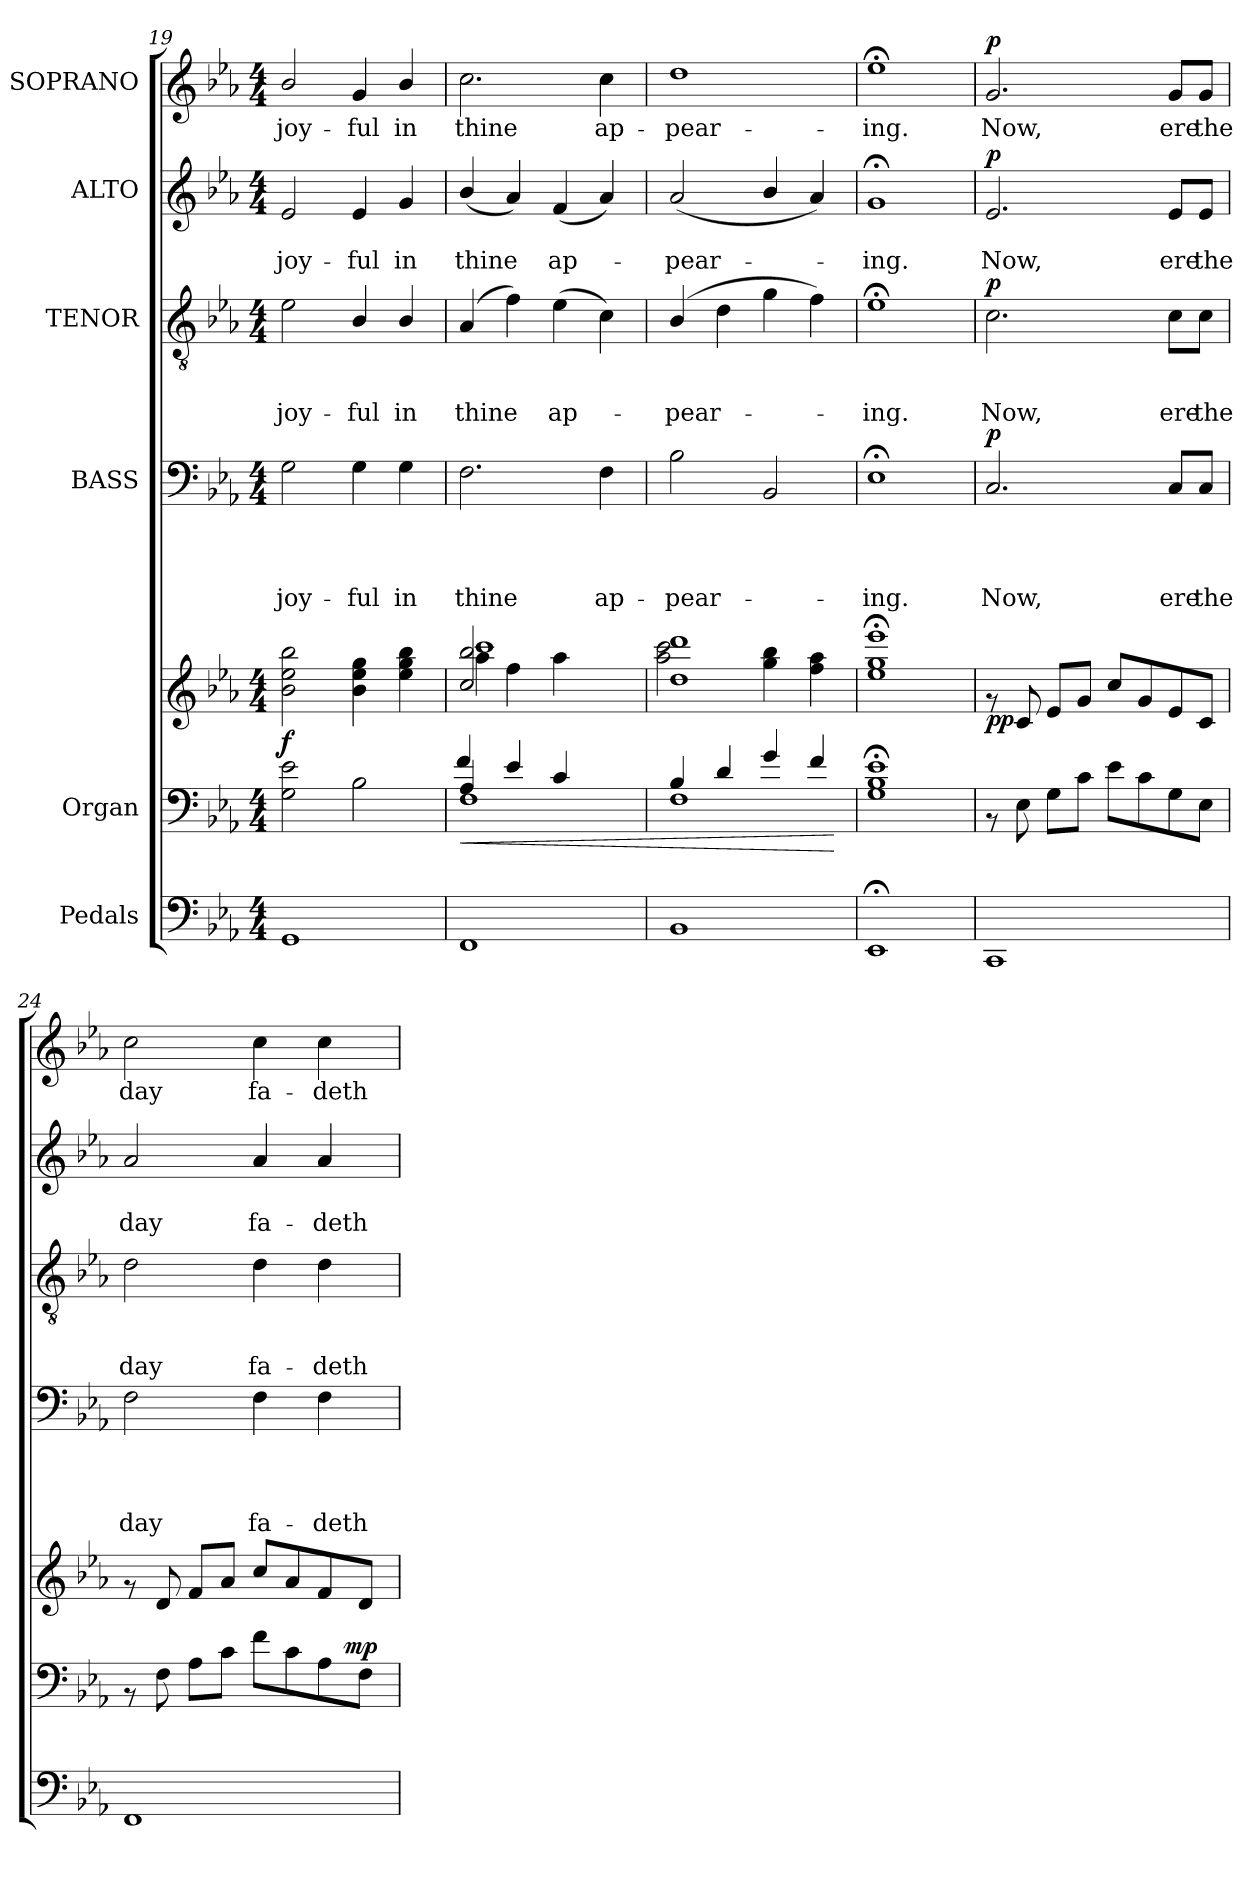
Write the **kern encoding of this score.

**kern	**kern	**kern	**dynam	**kern	**text	**text	**text	**text	**dynam	**kern	**text	**text	**text	**dynam	**kern	**text	**text	**dynam	**kern	**text	**dynam
*part6	*part5	*part5	*part5	*part4	*part4	*part4	*part4	*part4	*part4	*part3	*part3	*part3	*part3	*part3	*part2	*part2	*part2	*part2	*part1	*part1	*part1
*staff7	*staff6	*staff5	*staff5/6	*staff4	*staff4	*staff4	*staff4	*staff4	*staff4	*staff3	*staff3	*staff3	*staff3	*staff3	*staff2	*staff2	*staff2	*staff2	*staff1	*staff1	*staff1
*I"Pedals	*I"Organ	*	*	*I"BASS	*	*	*	*	*	*I"TENOR	*	*	*	*	*I"ALTO	*	*	*	*I"SOPRANO	*	*
*clefF4	*clefF4	*clefG2	*	*clefF4	*	*	*	*	*	*clefGv2	*	*	*	*	*clefG2	*	*	*	*clefG2	*	*
*k[b-e-a-]	*k[b-e-a-]	*k[b-e-a-]	*	*k[b-e-a-]	*	*	*	*	*	*k[b-e-a-]	*	*	*	*	*k[b-e-a-]	*	*	*	*k[b-e-a-]	*	*
*E-:	*E-:	*E-:	*	*E-:	*	*	*	*	*	*E-:	*	*	*	*	*E-:	*	*	*	*E-:	*	*
*M4/4	*M4/4	*M4/4	*	*M4/4	*	*	*	*	*	*M4/4	*	*	*	*	*M4/4	*	*	*	*M4/4	*	*
=19	=19	=19	=19	=19	=19	=19	=19	=19	=19	=19	=19	=19	=19	=19	=19	=19	=19	=19	=19	=19	=19
!	!	!	!LO:DY:a=2	!	!	!	!	!LO:LY:b	!	!	!	!	!LO:LY:b	!	!	!	!LO:LY:b	!	!	!LO:LY:b	!
1GG	2G\ 2e-\	2b-\ 2ee-\ 2bb-\	f	2G\	.	.	.	joy-	.	2e-\	.	.	joy-	.	2e-/	.	joy-	.	2b-/	joy-	.
!	!	!	!	!	!	!	!	!LO:LY:b	!	!	!	!	!LO:LY:b	!	!	!	!LO:LY:b	!	!	!LO:LY:b	!
.	2B-\	4b-\ 4ee-\ 4gg\	.	4G\	.	.	.	-ful	.	4B-/	.	.	-ful	.	4e-/	.	-ful	.	4g/	-ful	.
!	!	!	!	!	!	!	!	!LO:LY:b	!	!	!	!	!LO:LY:b	!	!	!	!LO:LY:b	!	!	!LO:LY:b	!
.	.	4ee-\ 4gg\ 4bb-\	.	4G\	.	.	.	in	.	4B-/	.	.	in	.	4g/	.	in	.	4b-/	in	.
=20	=20	=20	=20	=20	=20	=20	=20	=20	=20	=20	=20	=20	=20	=20	=20	=20	=20	=20	=20	=20	=20
!	!	!	!LO:HP:b=2	!	!	!	!	!LO:LY:b	!	!	!	!	!LO:LY:b	!	!	!	!LO:LY:b	!	!	!LO:LY:b	!
*	*^	*^	*	*	*	*	*	*	*	*	*	*	*	*	*	*	*	*	*	*	*
*	*	*^	*	*^	*	*	*	*	*	*	*	*	*	*	*	*	*	*	*	*	*	*	*
1FF	4A-/	1F	4f/	2cc/ 2bb-/	4aa-\	1ccc	<	2.F\	.	.	.	thine	.	(>4A-/	.	.	thine	.	(<4b-/	.	thine	.	2.cc\	thine	.
.	4e-/	.	2.ryy	.	4ff\	.	.	.	.	.	.	.	.	4f\)	.	.	.	.	4a-/)	.	.	.	.	.	.
!	!	!	!	!	!	!	!	!	!	!	!	!	!	!	!	!	!LO:LY:b	!	!	!	!LO:LY:b	!	!	!	!
.	4c/	.	.	2ryy	4aa-\	.	.	.	.	.	.	.	.	(>4e-\	.	.	ap-	.	(<4f/	.	ap-	.	.	.	.
!	!	!	!	!	!	!	!	!	!	!	!	!LO:LY:b	!	!	!	!	!	!	!	!	!	!	!	!LO:LY:b	!
.	4ryy	.	.	.	4ryy	.	.	4F\	.	.	.	ap-	.	4c\)	.	.	.	.	4a-/)	.	.	.	4cc\	ap-	.
*	*	*v	*v	*	*	*	*	*	*	*	*	*	*	*	*	*	*	*	*	*	*	*	*	*	*
*	*	*	*	*v	*v	*	*	*	*	*	*	*	*	*	*	*	*	*	*	*	*	*	*	*
=21	=21	=21	=21	=21	=21	=21	=21	=21	=21	=21	=21	=21	=21	=21	=21	=21	=21	=21	=21	=21	=21	=21	=21
!	!	!	!	!	!	!	!	!	!	!LO:LY:b	!	!	!	!	!LO:LY:b	!	!	!	!LO:LY:b	!	!	!LO:LY:b	!
1BB-	4B-/	1F	1dd 1ddd	2aa-\ 2ccc\	.	2B-\	.	.	.	-pear-	.	(>4B-/	.	.	-pear-	.	(>2a-/	.	-pear-	.	1dd	-pear-	.
.	4d/	.	.	.	.	.	.	.	.	.	.	4d\	.	.	.	.	.	.	.	.	.	.	.
.	4g/	.	.	4gg\ 4bb-\	.	2BB-/	.	.	.	.	.	4g\	.	.	.	.	4b-/	.	.	.	.	.	.
.	4f/	.	.	4ff\ 4aa-\	.	.	.	.	.	.	.	4f\)	.	.	.	.	4a-/)	.	.	.	.	.	.
*	*v	*v	*	*	*	*	*	*	*	*	*	*	*	*	*	*	*	*	*	*	*	*	*
*	*	*v	*v	*	*	*	*	*	*	*	*	*	*	*	*	*	*	*	*	*	*	*
.	.	.	[	.	.	.	.	.	.	.	.	.	.	.	.	.	.	.	.	.	.
=22	=22	=22	=22	=22	=22	=22	=22	=22	=22	=22	=22	=22	=22	=22	=22	=22	=22	=22	=22	=22	=22
!	!	!	!	!	!	!	!	!LO:LY:b	!	!	!	!	!LO:LY:b	!	!	!	!LO:LY:b	!	!	!LO:LY:b	!
1EE-;	1G; 1B-; 1e-;	1ee-;< 1gg;< 1eee-;<	.	1E-;	.	.	.	-ing.	.	1e-;	.	.	-ing.	.	1g;	.	-ing.	.	1ee-;	-ing.	.
!!LO:LB:g=z
=23	=23	=23	=23	=23	=23	=23	=23	=23	=23	=23	=23	=23	=23	=23	=23	=23	=23	=23	=23	=23	=23
!	!	!	!LO:DY:b	!	!	!	!	!LO:LY:b	!LO:DY:a	!	!	!	!LO:LY:b	!LO:DY:a	!	!	!LO:LY:b	!LO:DY:a	!	!LO:LY:b	!LO:DY:a
1CC	8rAA	8rf	pp	2.C/	.	.	.	Now,	p	2.c\	.	.	Now,	p	2.e-/	.	Now,	p	2.g/	Now,	p
.	8E-\	8c/	.	.	.	.	.	.	.	.	.	.	.	.	.	.	.	.	.	.	.
.	8G\L	8e-/L	.	.	.	.	.	.	.	.	.	.	.	.	.	.	.	.	.	.	.
.	8c\J	8g/J	.	.	.	.	.	.	.	.	.	.	.	.	.	.	.	.	.	.	.
.	8e-\L	8cc/L	.	.	.	.	.	.	.	.	.	.	.	.	.	.	.	.	.	.	.
.	8c\	8g/	.	.	.	.	.	.	.	.	.	.	.	.	.	.	.	.	.	.	.
!	!	!	!	!	!	!	!	!LO:LY:b	!	!	!	!	!LO:LY:b	!	!	!	!LO:LY:b	!	!	!LO:LY:b	!
.	8G\	8e-/	.	8C/L	.	.	.	ere	.	8c\L	.	.	ere	.	8e-/L	.	ere	.	8g/L	ere	.
!	!	!	!	!	!	!	!	!LO:LY:b	!	!	!	!	!LO:LY:b	!	!	!	!LO:LY:b	!	!	!LO:LY:b	!
.	8E-\J	8c/J	.	8C/J	.	.	.	the	.	8c\J	.	.	the	.	8e-/J	.	the	.	8g/J	the	.
=24	=24	=24	=24	=24	=24	=24	=24	=24	=24	=24	=24	=24	=24	=24	=24	=24	=24	=24	=24	=24	=24
!	!	!	!	!	!	!	!	!LO:LY:b	!	!	!	!	!LO:LY:b	!	!	!	!LO:LY:b	!	!	!LO:LY:b	!
*	*^	*	*	*	*	*	*	*	*	*	*	*	*	*	*	*	*	*	*	*	*
1FF	8rAA	2ryy	8rf	.	2F\	.	.	.	day	.	2d\	.	.	day	.	2a-/	.	day	.	2cc\	day	.
.	8F\	.	8d/	.	.	.	.	.	.	.	.	.	.	.	.	.	.	.	.	.	.	.
.	8A-\L	.	8f/L	.	.	.	.	.	.	.	.	.	.	.	.	.	.	.	.	.	.	.
.	8c\J	.	8a-/J	.	.	.	.	.	.	.	.	.	.	.	.	.	.	.	.	.	.	.
!	!	!	!	!	!	!	!	!	!LO:LY:b	!	!	!	!	!LO:LY:b	!	!	!	!LO:LY:b	!	!	!LO:LY:b	!
.	8f\L	4ryy	8cc/L	.	4F\	.	.	.	fa-	.	4d\	.	.	fa-	.	4a-/	.	fa-	.	4cc\	fa-	.
.	8c\	.	8a-/	.	.	.	.	.	.	.	.	.	.	.	.	.	.	.	.	.	.	.
!	!	!	!	!	!	!	!	!	!LO:LY:b	!	!	!	!	!LO:LY:b	!	!	!	!LO:LY:b	!	!	!LO:LY:b	!
.	8A-\	16.ryy	8f/	.	4F\	.	.	.	-deth	.	4d\	.	.	-deth	.	4a-/	.	-deth	.	4cc\	-deth	.
!	!	!	!	!LO:DY:a=2	!	!	!	!	!	!	!	!	!	!	!	!	!	!	!	!	!	!
.	.	8ryy	.	mp	.	.	.	.	.	.	.	.	.	.	.	.	.	.	.	.	.	.
.	8F\J	.	8d/J	.	.	.	.	.	.	.	.	.	.	.	.	.	.	.	.	.	.	.
.	.	32ryy	.	.	.	.	.	.	.	.	.	.	.	.	.	.	.	.	.	.	.	.
*	*v	*v	*	*	*	*	*	*	*	*	*	*	*	*	*	*	*	*	*	*	*	*
=	=	=	=	=	=	=	=	=	=	=	=	=	=	=	=	=	=	=	=	=	=
*-	*-	*-	*-	*-	*-	*-	*-	*-	*-	*-	*-	*-	*-	*-	*-	*-	*-	*-	*-	*-	*-
